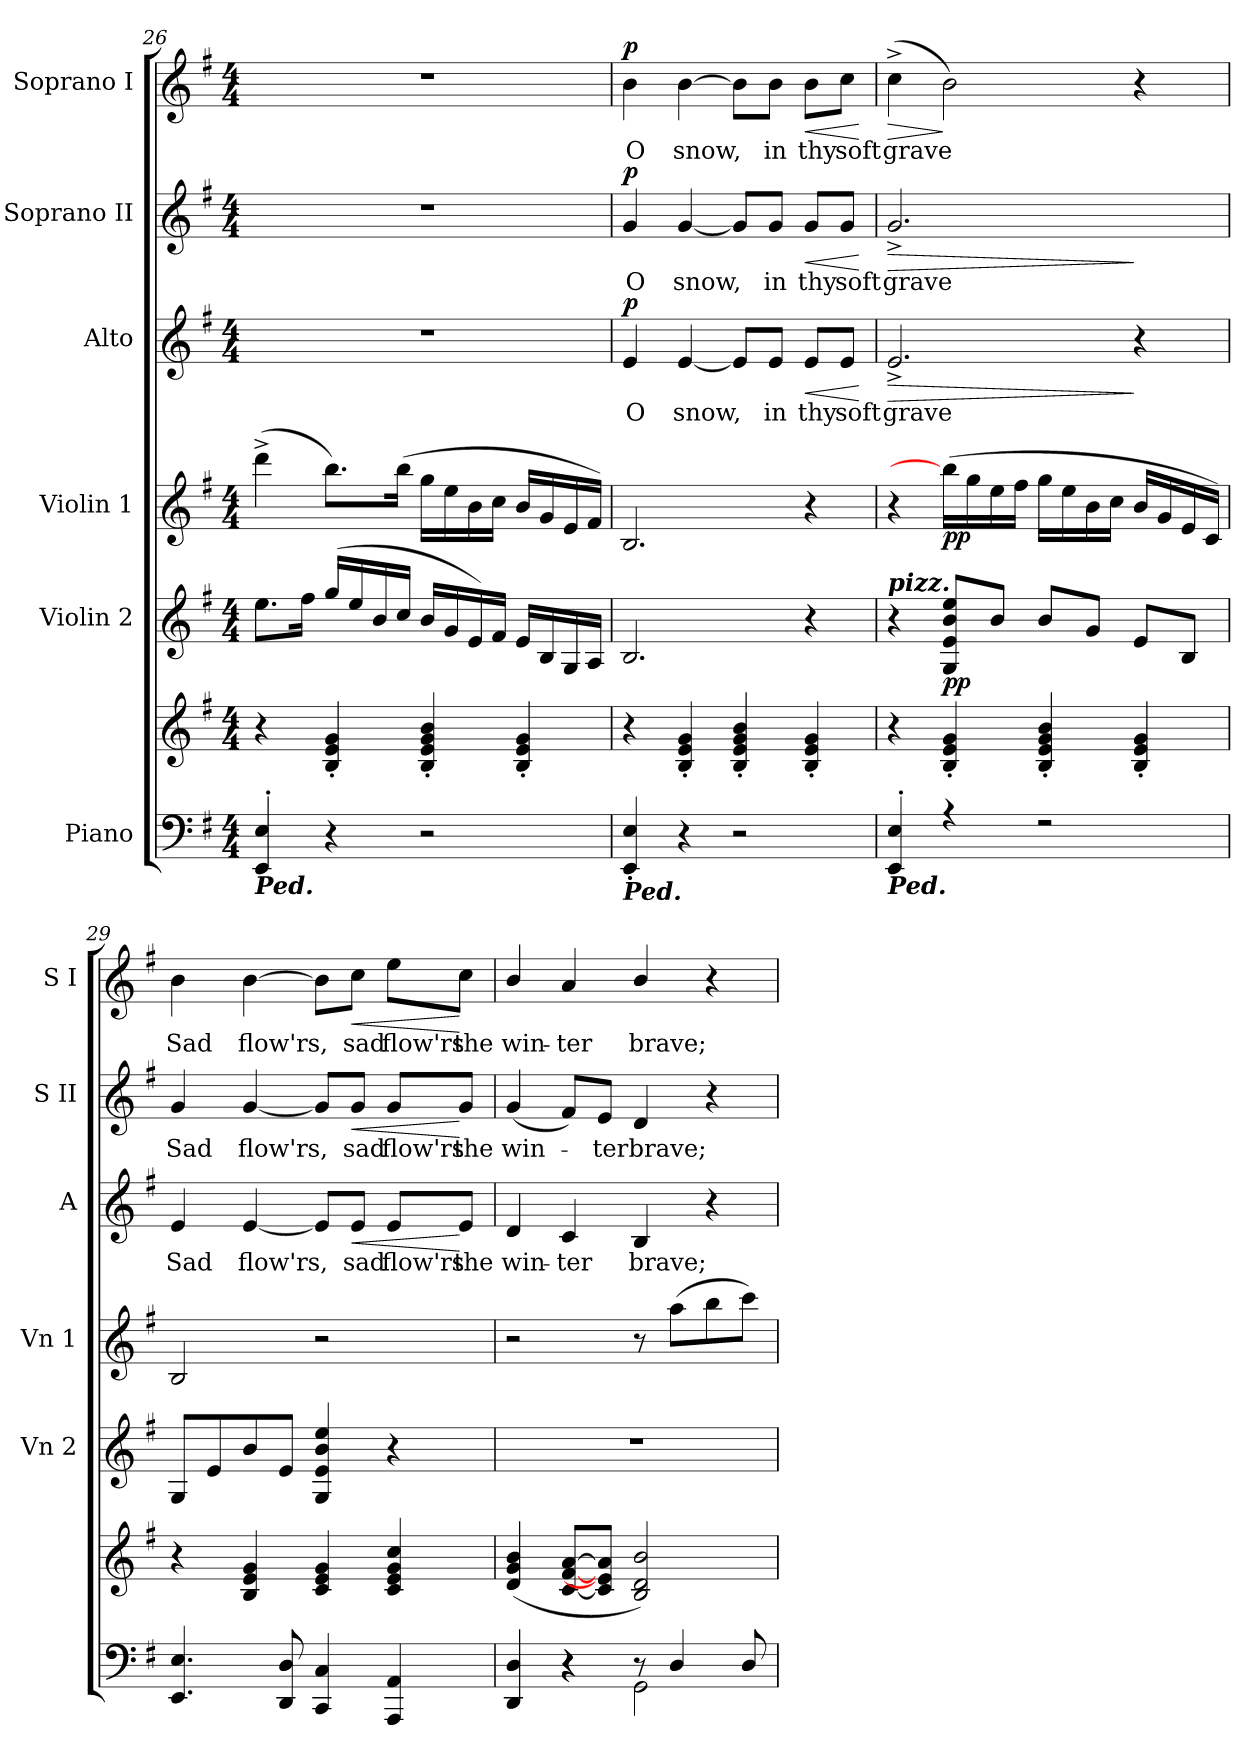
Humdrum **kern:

**kern	**kern	**kern	**dynam	**kern	**dynam	**kern	**text	**dynam	**kern	**text	**dynam	**kern	**text	**dynam
*part6	*part6	*part5	*part5	*part4	*part4	*part3	*part3	*part3	*part2	*part2	*part2	*part1	*part1	*part1
*staff7	*staff6	*staff5	*staff5	*staff4	*staff4	*staff3	*staff3	*staff3	*staff2	*staff2	*staff2	*staff1	*staff1	*staff1
*I"Piano	*	*I"Violin 2	*	*I"Violin 1	*	*I"Alto	*	*	*I"Soprano II	*	*	*I"Soprano I	*	*
*	*	*I'Vn 2	*	*I'Vn 1	*	*I'A	*	*	*I'S II	*	*	*I'S I	*	*
!!LO:LB:g=z
*clefF4	*clefG2	*clefG2	*	*clefG2	*	*clefG2	*	*	*clefG2	*	*	*clefG2	*	*
*k[f#]	*k[f#]	*k[f#]	*	*k[f#]	*	*k[f#]	*	*	*k[f#]	*	*	*k[f#]	*	*
*G:	*G:	*G:	*	*G:	*	*G:	*	*	*G:	*	*	*G:	*	*
*M4/4	*M4/4	*M4/4	*	*M4/4	*	*M4/4	*	*	*M4/4	*	*	*M4/4	*	*
=26	=26	=26	=26	=26	=26	=26	=26	=26	=26	=26	=26	=26	=26	=26
*^	*	*^	*	*	*	*	*	*	*	*	*	*	*	*
*	*^	*	*	*^	*	*	*	*	*	*	*	*	*	*	*	*
!LO:TX:b:Bi:t=Ped.	!	!	!	!	!	!	!	!	!	!	!	!	!	!	!	!	!	!
4EE/' 4E/'	1ryy	1ryy	4r	8.ee\L	1ryy	1ryy	.	(>4ddd^	.	1r	.	.	1r	.	.	1r	.	.
.	.	.	.	16ff#\J	.	.	.	.	.	.	.	.	.	.	.	.	.	.
4r	.	.	4B' 4e' 4g'	(>16ggLL	.	.	.	8.bbL)	.	.	.	.	.	.	.	.	.	.
.	.	.	.	16ee	.	.	.	.	.	.	.	.	.	.	.	.	.	.
.	.	.	.	16b	.	.	.	.	.	.	.	.	.	.	.	.	.	.
.	.	.	.	16ccJJ	.	.	.	(>16bbJ	.	.	.	.	.	.	.	.	.	.
2r	.	.	4B' 4e' 4g' 4b'	16bLL	.	.	.	16ggLL	.	.	.	.	.	.	.	.	.	.
.	.	.	.	16g	.	.	.	16ee	.	.	.	.	.	.	.	.	.	.
.	.	.	.	16e)	.	.	.	16b	.	.	.	.	.	.	.	.	.	.
.	.	.	.	16f#JJ	.	.	.	16ccJJ	.	.	.	.	.	.	.	.	.	.
.	.	.	4B' 4e' 4g'	16eLL	.	.	.	16bLL	.	.	.	.	.	.	.	.	.	.
.	.	.	.	16B	.	.	.	16g	.	.	.	.	.	.	.	.	.	.
.	.	.	.	16G	.	.	.	16e	.	.	.	.	.	.	.	.	.	.
.	.	.	.	16AJJ	.	.	.	16f#JJ)	.	.	.	.	.	.	.	.	.	.
=27	=27	=27	=27	=27	=27	=27	=27	=27	=27	=27	=27	=27	=27	=27	=27	=27	=27	=27
!LO:TX:b:Bi:t=Ped.	!	!	!	!	!	!	!	!	!	!	!	!	!	!	!	!	!	!
!	!	!	!	!	!	!	!	!	!	!	!LO:LY:b	!LO:DY:b	!	!LO:LY:b	!LO:DY:b	!	!LO:LY:b	!LO:DY:b
4EE/' 4E/'	1ryy	1ryy	4r	2.B	1ryy	1ryy	.	2.B	.	4e	O	p	4g	O	p	4b	O	p
!	!	!	!	!	!	!	!	!	!	!	!LO:LY:b	!	!	!LO:LY:b	!	!	!LO:LY:b	!
4r	.	.	4B' 4e' 4g'	.	.	.	.	.	.	[4e	snow,	.	[4g	snow,	.	[4b	snow,	.
2r	.	.	4B' 4e' 4g' 4b'	.	.	.	.	.	.	8e/L]	.	.	8g/L]	.	.	8b\L]	.	.
!	!	!	!	!	!	!	!	!	!	!	!LO:LY:b	!	!	!LO:LY:b	!	!	!LO:LY:b	!
.	.	.	.	.	.	.	.	.	.	8e/J	in	.	8g/J	in	.	8b\J	in	.
!	!	!	!	!	!	!	!	!	!	!	!LO:LY:b	!LO:HP:b	!	!LO:LY:b	!LO:HP:b	!	!LO:LY:b	!LO:HP:b
.	.	.	4B' 4e' 4g'	4r	.	.	.	4r	.	8e/L	thy	<	8g/L	thy	<	8b\L	thy	<
!	!	!	!	!	!	!	!	!	!	!	!LO:LY:b	!	!	!LO:LY:b	!	!	!LO:LY:b	!
.	.	.	.	.	.	.	.	.	.	8e/J	soft	.	8g/J	soft	.	8cc\J	soft	.
*v	*v	*v	*	*v	*v	*v	*	*	*	*	*	*	*	*	*	*	*	*
.	.	.	.	.	.	.	.	[	.	.	[	.	.	[
=28	=28	=28	=28	=28	=28	=28	=28	=28	=28	=28	=28	=28	=28	=28
*^	*	*^	*	*	*	*	*	*	*	*	*	*	*	*
*	*^	*	*	*^	*	*	*	*	*	*	*	*	*	*	*	*
!	!	!	!	!LO:TX:a:Bi:t=pizz.	!	!	!	!	!	!	!	!	!	!	!	!	!	!
!LO:TX:b:Bi:t=Ped.	!	!	!	!	!	!	!	!	!	!	!	!	!	!	!	!	!	!
!	!	!	!	!	!	!	!	!	!	!	!LO:LY:b	!LO:HP:b	!	!LO:LY:b	!LO:HP:b	!	!LO:LY:b	!LO:HP:b
4EE/' 4E/'	2ryy	1ryy	4r	4r	1ryy	1ryy	.	4r	.	2.e^	grave	>	2.g^	grave	>	(>4cc^	grave	>
!	!	!	!	!	!	!	!LO:DY:b	!	!LO:DY:b	!	!	!	!	!	!	!	!	!
4r	.	.	4B' 4e' 4g'	8G 8e 8b 8eeL	.	.	pp	(<16bbLL]	pp	.	.	.	.	.	.	2b)	.	]
.	.	.	.	.	.	.	.	16gg	.	.	.	.	.	.	.	.	.	.
.	.	.	.	8bJ	.	.	.	16ee	.	.	.	.	.	.	.	.	.	.
.	.	.	.	.	.	.	.	16ff#JJ	.	.	.	.	.	.	.	.	.	.
2r	2ryy	.	4B' 4e' 4g' 4b'	8bL	.	.	.	16ggLL	.	.	.	.	.	.	.	.	.	.
.	.	.	.	.	.	.	.	16ee	.	.	.	.	.	.	.	.	.	.
.	.	.	.	8gJ	.	.	.	16b	.	.	.	.	.	.	.	.	.	.
.	.	.	.	.	.	.	.	16ccJJ	.	.	.	.	.	.	.	.	.	.
.	.	.	4B' 4e' 4g'	8eL	.	.	.	16bLL	.	4r	.	]	4ryy	.	]	4r	.	.
.	.	.	.	.	.	.	.	16g	.	.	.	.	.	.	.	.	.	.
.	.	.	.	8BJ	.	.	.	16e	.	.	.	.	.	.	.	.	.	.
.	.	.	.	.	.	.	.	16cJJ)	.	.	.	.	.	.	.	.	.	.
=29	=29	=29	=29	=29	=29	=29	=29	=29	=29	=29	=29	=29	=29	=29	=29	=29	=29	=29
!	!	!	!	!	!	!	!	!	!	!	!LO:LY:b	!	!	!LO:LY:b	!	!	!LO:LY:b	!
4.EE/ 4.E/	2ryy	1ryy	4r	8GL	1ryy	1ryy	.	2B	.	4e	Sad	.	4g	Sad	.	4b	Sad	.
.	.	.	.	8e	.	.	.	.	.	.	.	.	.	.	.	.	.	.
!	!	!	!	!	!	!	!	!	!	!	!LO:LY:b	!	!	!LO:LY:b	!	!	!LO:LY:b	!
.	.	.	4B 4e 4g	8b	.	.	.	.	.	[4e	flow'rs,	.	[4g	flow'rs,	.	[4b	flow'rs,	.
8DD/ 8D/	.	.	.	8eJ	.	.	.	.	.	.	.	.	.	.	.	.	.	.
4CC/ 4C/	2ryy	.	4c 4e 4g	4G 4e 4b 4ee	.	.	.	2r	.	8e/L]	.	.	8g/L]	.	.	8b\L]	.	.
!	!	!	!	!	!	!	!	!	!	!	!LO:LY:b	!LO:HP:b	!	!LO:LY:b	!LO:HP:b	!	!LO:LY:b	!LO:HP:b
.	.	.	.	.	.	.	.	.	.	8e/J	sad	<	8g/J	sad	<	8cc\J	sad	<
!	!	!	!	!	!	!	!	!	!	!	!LO:LY:b	!	!	!LO:LY:b	!	!	!LO:LY:b	!
4AAA/ 4AA/	.	.	4c 4e 4g 4cc	4r	.	.	.	.	.	8e/L	flow'rs	.	8g/L	flow'rs	.	8ee\L	flow'rs	.
!	!	!	!	!	!	!	!	!	!	!	!LO:LY:b	!	!	!LO:LY:b	!	!	!LO:LY:b	!
.	.	.	.	.	.	.	.	.	.	8e/J	the	[	8g/J	the	[	8cc\J	the	[
!!LO:LB:g=z
=30	=30	=30	=30	=30	=30	=30	=30	=30	=30	=30	=30	=30	=30	=30	=30	=30	=30	=30
!	!	!	!	!	!	!	!	!	!	!	!LO:LY:b	!	!	!LO:LY:b	!	!	!LO:LY:b	!
4DD/ 4D/	4ryy	1ryy	(<4d 4g 4b	1r	1ryy	1ryy	.	2r	.	4d	win-	.	(<4g	win-	.	4b/	win-	.
!	!	!	!	!	!	!	!	!	!	!	!LO:LY:b	!	!	!	!	!	!LO:LY:b	!
4r	4r	.	[8c [8f# [8aL	.	.	.	.	.	.	4c	-ter	.	8f#/L)	.	.	4a	-ter	.
!	!	!	!	!	!	!	!	!	!	!	!	!	!	!LO:LY:b	!	!	!	!
.	.	.	8c] 8e] 8a]J	.	.	.	.	.	.	.	.	.	8e/J	ter	.	.	.	.
!	!	!	!	!	!	!	!	!	!	!	!LO:LY:b	!	!	!LO:LY:b	!	!	!LO:LY:b	!
8r	2GG\	.	2B 2d 2b)	.	.	.	.	8r	.	4B	brave;	.	4d	brave;	.	4b/	brave;	.
4D/	.	.	.	.	.	.	.	(>8aaL	.	.	.	.	.	.	.	.	.	.
.	.	.	.	.	.	.	.	8bb	.	4r	.	.	4r	.	.	4r	.	.
8D/	.	.	.	.	.	.	.	8cccJ)	.	.	.	.	.	.	.	.	.	.
*v	*v	*v	*	*v	*v	*v	*	*	*	*	*	*	*	*	*	*	*	*
=	=	=	=	=	=	=	=	=	=	=	=	=	=	=
*-	*-	*-	*-	*-	*-	*-	*-	*-	*-	*-	*-	*-	*-	*-
